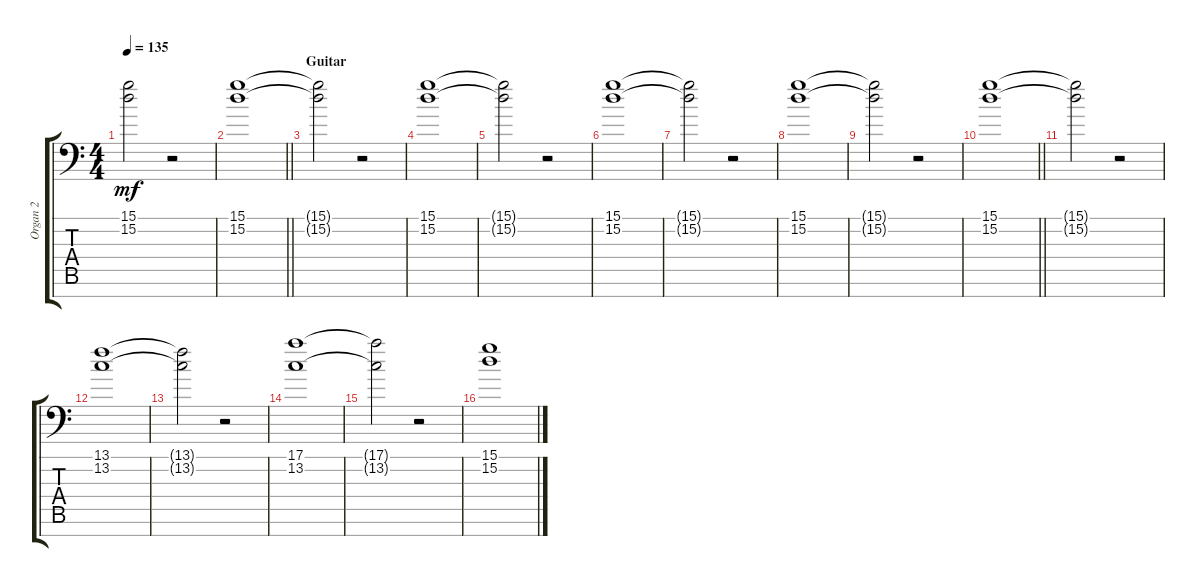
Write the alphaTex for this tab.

\track ("Organ 2" "Organ 2") {instrument churchorgan}
\staff {score tabs}
\tuning (E4 B3 G3 D3 A2 E2 C-1) {hide}
\ts (4 4)
\tempo 135
\clef f4
\ks c
(15.1{t} 15.2{t}).2{dy mf volume 0} r.2 |
\barLineRight lightlight
(15.1 15.2).1{volume 6} |
\section ("" "Guitar")
(15.1{t} 15.2{t}).2{volume 0} r.2 |
(15.1 15.2).1{volume 6} |
(15.1{t} 15.2{t}).2{volume 0} r.2 |
(15.1 15.2).1{volume 6} |
(15.1{t} 15.2{t}).2{volume 0} r.2 |
(15.1 15.2).1{volume 6} |
(15.1{t} 15.2{t}).2{volume 0} r.2 |
\barLineRight lightlight
(15.1 15.2).1{volume 6} |
\section ("" "")
(15.1{t} 15.2{t}).2{volume 0} r.2 |
(13.1 13.2).1{volume 6} |
(13.1{t} 13.2{t}).2{volume 0} r.2 |
(17.1 13.2).1{volume 6} |
(17.1{t} 13.2{t}).2{volume 0} r.2 |
(15.1 15.2).1{volume 6}
